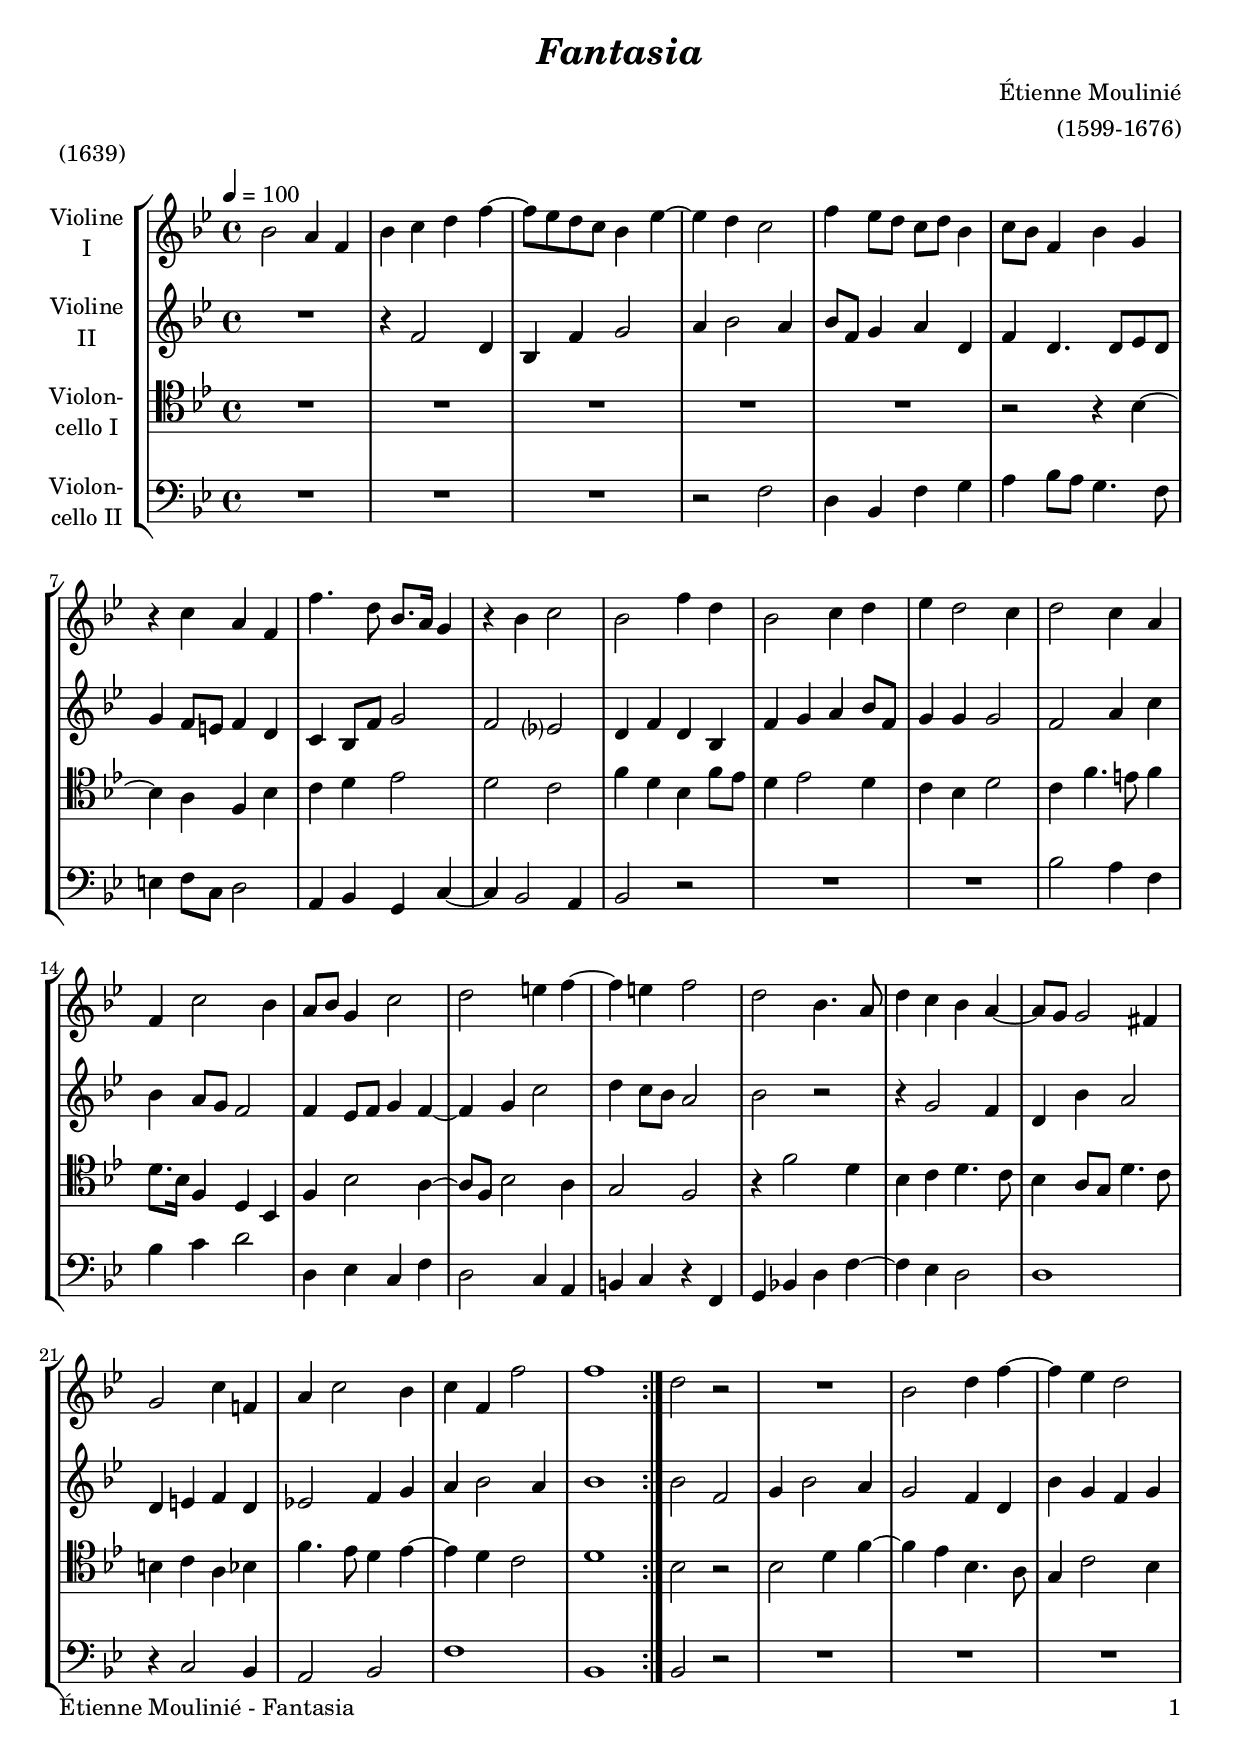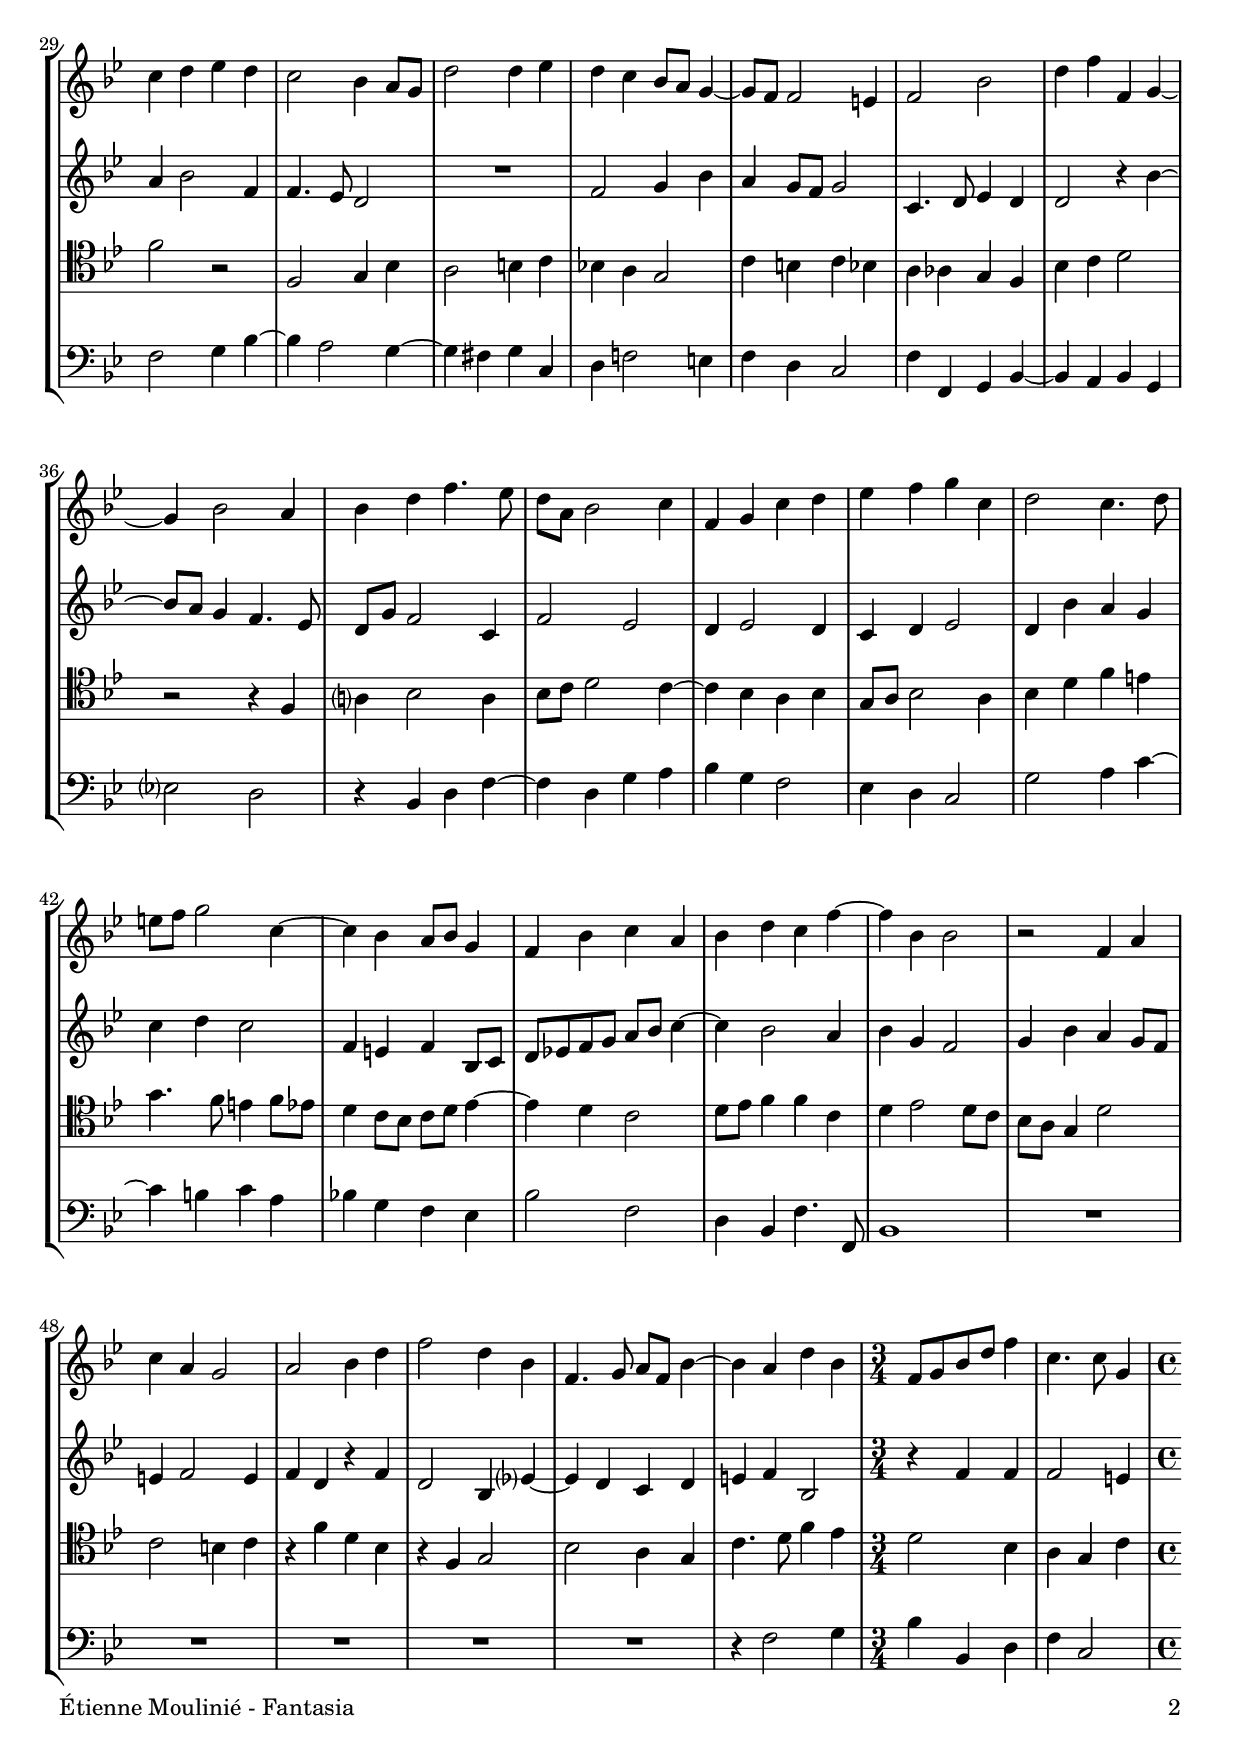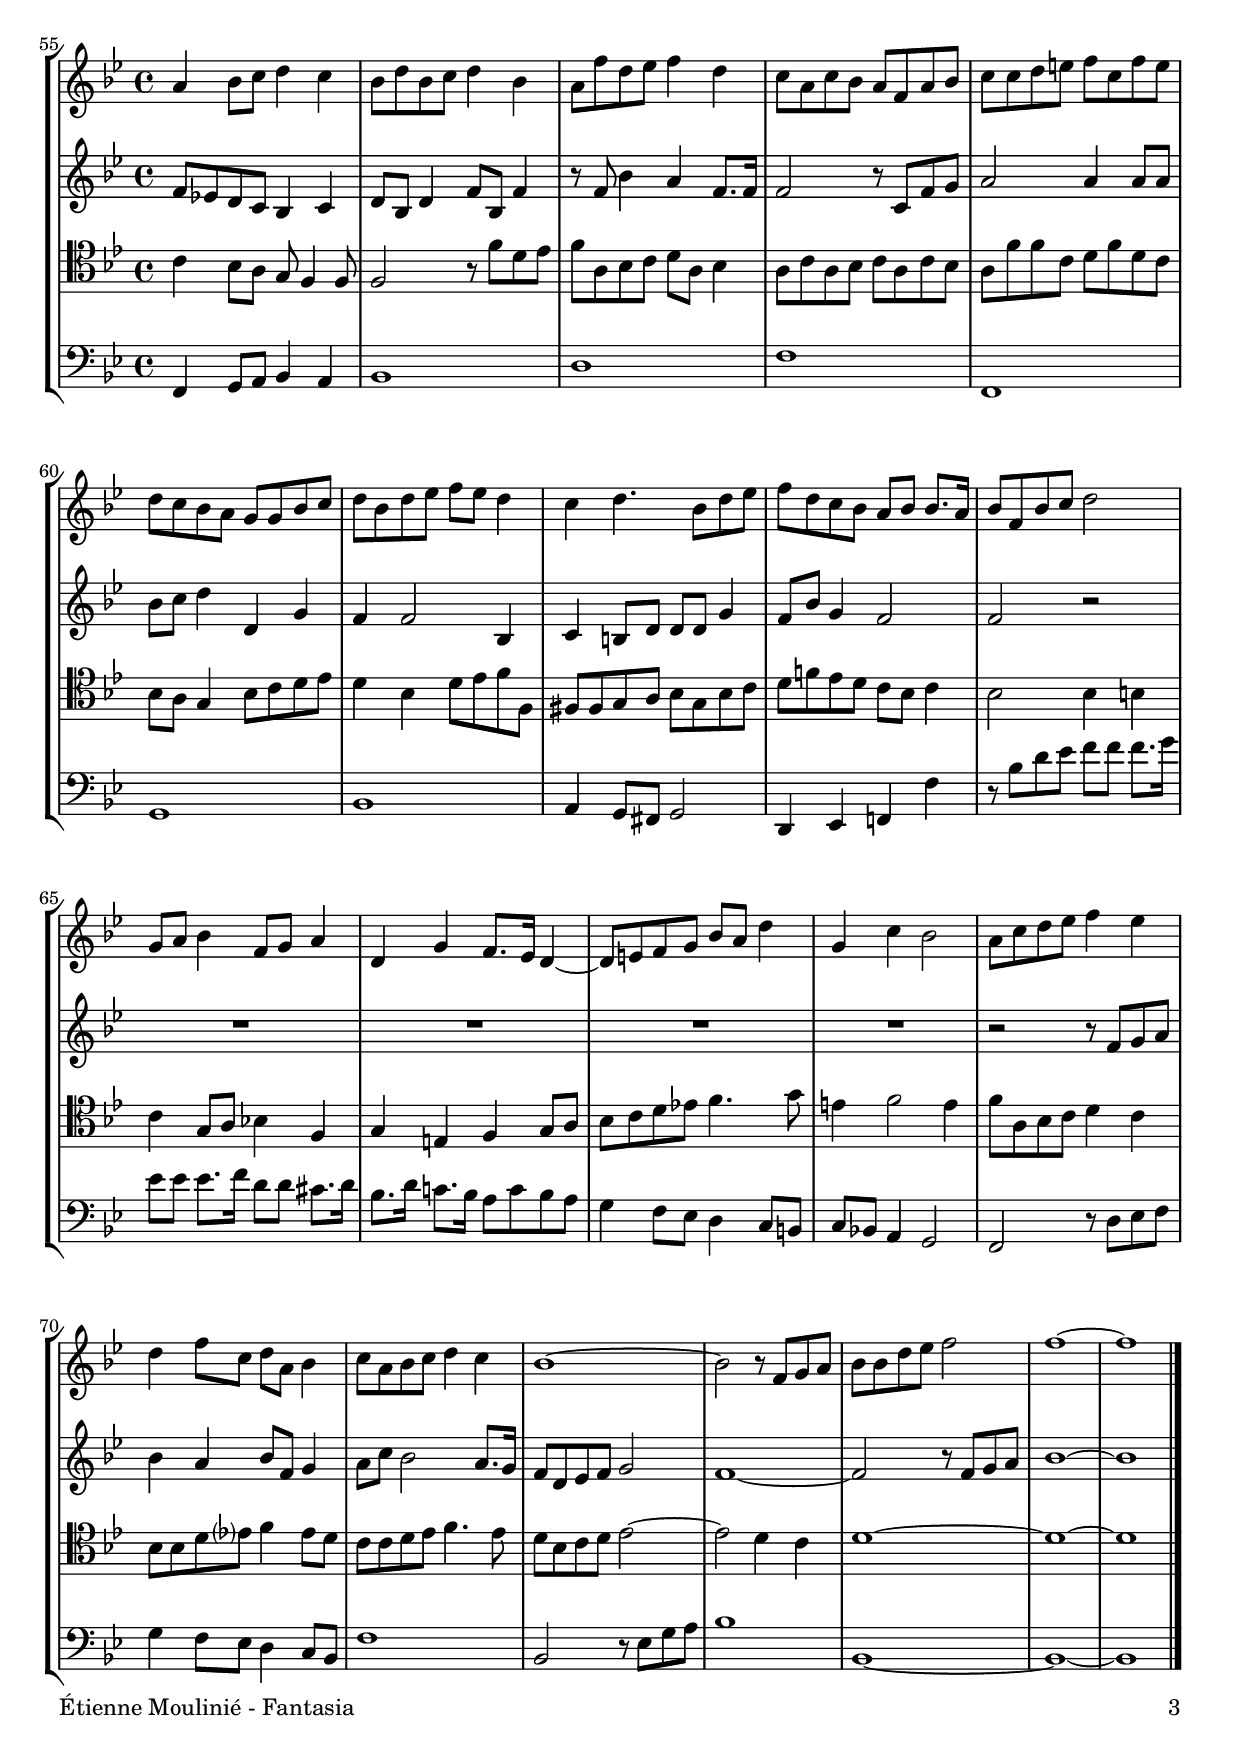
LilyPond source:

\version "2.24.1"
\include "deutsch.ly"

#(set-global-staff-size 20)

\header {
  title     = \markup \bold \italic "Fantasia"
  composer  = "Étienne Moulinié"
  arranger  = "(1599-1676)"
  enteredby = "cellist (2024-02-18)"
  piece     = "(1639)"
}

voiceconsts = {
  \key c \major
  \time 4/4
  \clef "treble"
%  \numericTimeSignature
  \compressEmptyMeasures
  % Set default beaming for all staves
%  \set Timing.beamExceptions = #'()
%  \set Timing.baseMoment     = #(ly:make-moment 1 4)
%  \set Timing.beatStructure  = #'(1 1 1)
  \tempo 4=100
}

mist = "string ensemble 1"
mivl = "violin"
miba = "cello"
mipz = "pizzicato strings"

adag = \mark \markup \box \italic "Adagio"

va = \relative c'' {
  \voiceconsts

  \repeat volta 2 {
    c2 h4 g
    c d e g~
    g8 f e d c4 f~
    f e d2
    g4 f8 e d e c4

    d8 c g4 c a
    r d h g
    g'4. e8 c8. h16 a4
    r c d2
    c g'4 e

    c2 d4 e
    f e2 d4
    e2 d4 h
    g d'2 c4
    h8 c a4 d2

    e fis4 g~
    g fis g2
    e c4. h8
    e4 d c h~
    h8 a a2 gis4

    a2 d4 g,!
    h d2 c4
    d g, g'2
    g1
  }
  e2 r

  R1
  c2 e4 g~
  g f e2
  d4 e f e
  d2 c4 h8 a

  e'2 e4 f
  e d c8 h a4~
  a8 g g2 fis4
  g2 c
  e4 g g, a~

  a c2 h4
  c e g4. f8
  e h c2 d4
  g, a d e
  f g a d,

  e2 d4. e8
  fis g a2 d,4~
  d c h8 c a4
  g c d h
  c e d g~

  g c, c2
  r g4 h
  d h a2
  h c4 e
  g2 e4 c

  g4. a8 h g c4~
  c h e c \time 3/4
  g8 a c e g4
  d4. d8 a4 \time 4/4
  h c8 d e4 d

  c8 e c d e4 c
  h8 g' e f g4 e
  d8 h d c h g h c
  d d e fis g d g fis
  e d c h a a c d
  
  e c e f g f e4
  d e4. c8 e f
  g e d c h c c8. h16
  c8 g c d e2
  a,8 h c4 g8 a h4

  e, a g8. f16 e4~
  e8 fis g a c h e4
  a, d c2
  h8 d e f g4 f
  e g8 d e h c4

  d8 h c d e4 d
  c1~
  c2 r8 g a h
  c c e f g2
  g1~
  g \bar "|."
}

vb = \relative c'' {
  \voiceconsts

  \repeat volta 2 {
    R1
    r4 g2 e4
    c g' a2
    h4 c2 h4
    c8 g a4 h e,

    g e4. e8 f e
    a4 g8 fis g4 e
    d c8 g' a2
    g f?
    e4 g e c

    g' a h c8 g
    a4 a a2
    g h4 d
    c h8 a g2
    g4 f8 g a4 g~

    g a d2
    e4 d8 c h2
    c r
    r4 a2 g4
    e c' h2

    e,4 fis g e
    f!2 g4 a
    h c2 h4
    c1
  }
  c2 g

  a4 c2 h4
  a2 g4 e
  c' a g a
  h c2 g4
  g4. f8 e2

  R1
  g2 a4 c
  h a8 g a2
  d,4. e8 f4 e
  e2 r4 c'~

  c8 h a4 g4. f8
  e a g2 d4
  g2 f
  e4 f2 e4
  d e f2

  e4 c' h a
  d e d2
  g,4 fis g c,8 d
  e f! g a h c d4~
  d c2 h4

  c a g2
  a4 c h a8 g
  fis4 g2 fis4
  g e r g
  e2 c4 f?~

  f e d e
  fis g c,2 \time 3/4
  r4 g' g
  g2 fis4 \time 4/4
  g8 f! e d c4 d

  e8 c e4 g8 c, g'4
  r8 g c4 h g8. g16
  g2 r8 d g a
  h2 h4 h8 h
  c d e4 e, a

  g g2 c,4
  d cis8 e e e a4
  g8 c a4 g2
  g r
  R1*4
  r2 r8 g a h
  c4 h c8 g a4

  h8 d c2 h8. a16
  g8 e f g a2
  g1~
  g2 r8 g a h
  c1~
  c \bar "|."
}

vc = \relative c' {
  \voiceconsts
  \clef "tenor"

  \repeat volta 2 {
    R1*5
    r2 r4 c~
    c h g c
    d e f2
    e d
    g4 e c g'8 f

    e4 f2 e4
    d c e2
    d4 g4. fis8 g4
    e8. c16 g4 e c
    g' c2 h4~

    h8 g c2 h4
    a2 g
    r4 g'2 e4
    c d e4. d8
    c4 h8 a e'4. d8

    cis4 d h c
    g'4. f8 e4 f~
    f e d2
    e1
  }
  c2 r

  c e4 g~
  g f c4. h8
  a4 d2 c4
  g'2 r
  g, a4 c

  h2 cis4 d
  c! h a2
  d4 cis d c
  h b a g
  c d e2

  r r4 g,
  h? c2 h4
  c8 d e2 d4~
  d c h c
  a8 h c2 h4

  c e g fis
  a4. g8 fis4 g8 f
  e4 d8 c d e f4~
  f e d2
  e8 f g4 g d

  e f2 e8 d
  c h a4 e'2
  d cis4 d
  r g e c
  r g a2

  c h4 a
  d4. e8 g4 f \time 3/4
  e2 c4
  h a d \time 4/4
  d c8 h a g4 g8

  g2 r8 g' e f
  g h, c d e h c4
  h8 d h c d h d c
  h g' g d e g e d
  c h a4 c8 d e f

  e4 c e8 f g g,
  gis gis a h c a c d
  e g! f e d c d4
  c2 c4 cis
  d a8 h c!4 g

  a fis g a8 h
  c d e f! g4. a8
  fis4 g2 fis4
  g8 h, c d e4 d
  c8 c e f? g4 f8 e

  d d e f g4. f8
  e c d e f2~
  f e4 d
  e1~
  e~
  e \bar "|."
}

vd = \relative c' {
  \voiceconsts
  \clef "bass"

  \repeat volta 2 {
    R1*3
    r2 g
    e4 c g' a

    h c8 h a4. g8
    fis4 g8 d e2
    h4 c a d~
    d c2 h4
    c2 r

    R1*2
    c'2 h4 g
    c d e2
    e,4 f d g

    e2 d4 h
    cis d r g,
    a c! e g~
    g f e2
    e1

    r4 d2 c4
    h2 c
    g'1
    c,
  }

  c2 r
  R1*3
  g'2 a4 c~
  c h2 a4~

  a gis a d,
  e g!2 fis4
  g e d2
  g4 g, a c~
  c h c a

  f'?2 e
  r4 c e g~
  g e a h
  c a g2
  f4 e d2

  a' h4 d~
  d cis d h
  c! a g f
  c'2 g
  e4 c g'4. g,8

  c1
  R1*5
  r4 g'2 a4 \time 3/4
  c c, e
  g d2 \time 4/4
  g,4 a8 h c4 h

  c1
  e
  g
  g,
  a

  c
  h4 a8 gis a2
  e4 f g! g'
  r8 c e f g g g8. a16
  f8 f f8. g16 e8 e dis8. e16

  c8. e16 d!8. c16 h8 d c h
  a4 g8 f e4 d8 cis
  d c! h4 a2
  g r8 e' f g
  a4 g8 f e4 d8 c

  g'1
  c,2 r8 f a h
  c1
  c,~
  c~
  c \bar "|."
}


music = \new StaffGroup <<
      \new Staff {
	\set Staff.midiInstrument = \mivl
	\set Staff.instrumentName = \markup \center-column { "Violine" "I" }
	\transpose c b, { \va }
      }

      \new Staff {
	\set Staff.midiInstrument = \mivl
	\set Staff.instrumentName = \markup \center-column { "Violine" "II" }
	\transpose c b, { \vb }
      }

      \new Staff {
	\set Staff.midiInstrument = \miba
	\set Staff.instrumentName = \markup \center-column { "Violon-" "cello I" }
	\transpose c b, { \vc }
      }

      \new Staff {
	\set Staff.midiInstrument = \miba
	\set Staff.instrumentName = \markup \center-column { "Violon-" "cello II" }
	\transpose c b, { \vd }
      }
>>

\book {
   \paper {
    print-page-number = ##t
    print-first-page-number = ##t
    ragged-last-bottom = ##f
    oddHeaderMarkup = \markup \null
    evenHeaderMarkup = \markup \null
    oddFooterMarkup = \markup {
      \fill-line {
        \if \should-print-page-number
        "Étienne Moulinié - Fantasia" \fromproperty #'page:page-number-string
      }
    }
    evenFooterMarkup = \oddFooterMarkup
  } \score {
    \music
    \layout {}
  }

  \score {
    \unfoldRepeats \music

    \midi {
      \context {
        \Score
      }
    }
  }
}